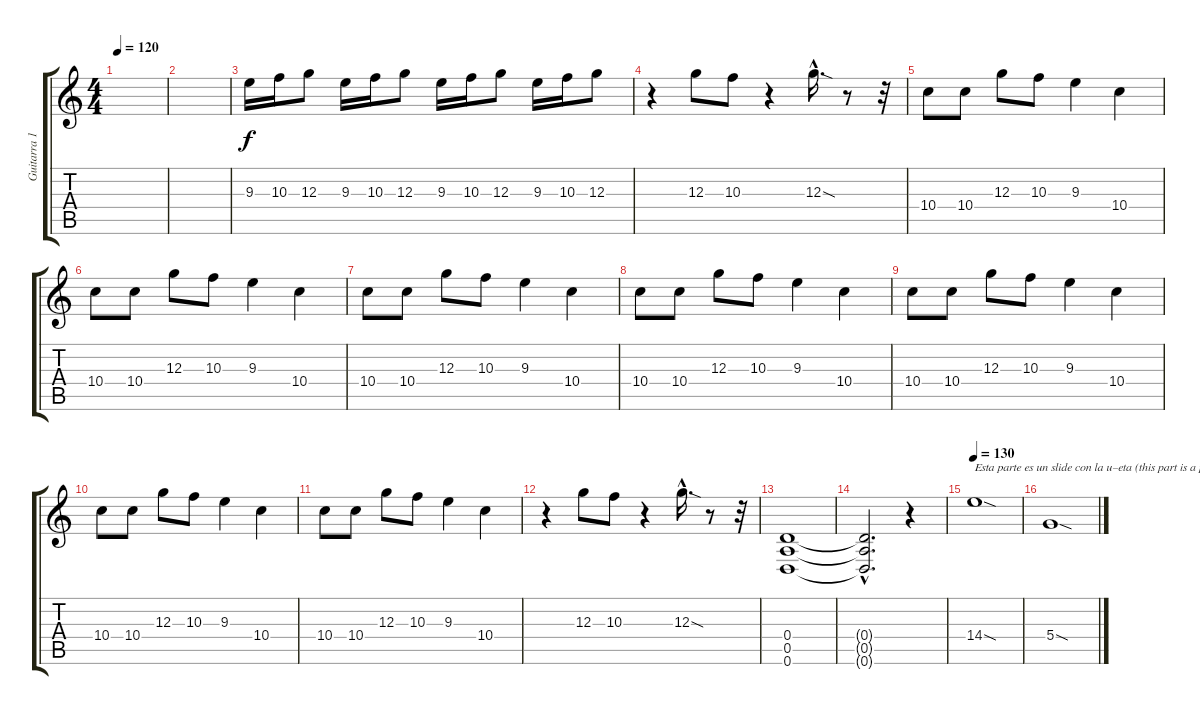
\track ("Guitarra 1" "Guitarra 1") {instrument distortionguitar}
\staff {score tabs}
\tuning (E4 B3 G3 D3 A2 D2) {hide}
\ts (4 4)
\tempo 120
\clef g2
\ks c
|
|
9.3.16{volume 12} 10.3.16 12.3.8 9.3.16 10.3.16 12.3.8 9.3.16 10.3.16 12.3.8 9.3.16 10.3.16 12.3.8 |
r.4{volume 10} 12.3.8 10.3.8 r.4 12.3{sod hac}.16{d} r.8 r.32 |
10.4.8{volume 9} 10.4.8 12.3.8 10.3.8 9.3.4 10.4.4 |
10.4.8 10.4.8 12.3.8 10.3.8 9.3.4 10.4.4 |
10.4.8 10.4.8 12.3.8 10.3.8 9.3.4 10.4.4 |
10.4.8 10.4.8 12.3.8 10.3.8 9.3.4 10.4.4 |
10.4.8 10.4.8 12.3.8 10.3.8 9.3.4 10.4.4 |
10.4.8 10.4.8 12.3.8 10.3.8 9.3.4 10.4.4 |
10.4.8 10.4.8 12.3.8 10.3.8 9.3.4 10.4.4 |
r.4{volume 10} 12.3.8 10.3.8 r.4 12.3{sod hac}.16{d} r.8 r.32 |
(0.4 0.5 0.6).1 |
(0.4{hac t} 0.5{hac t} 0.6{hac t}).2{d} r.4 |
\tempo 130
14.4{sod}.1{txt "Esta parte es un slide con la u–eta (this part is a pickslide)"} |
5.4{sod}.1
